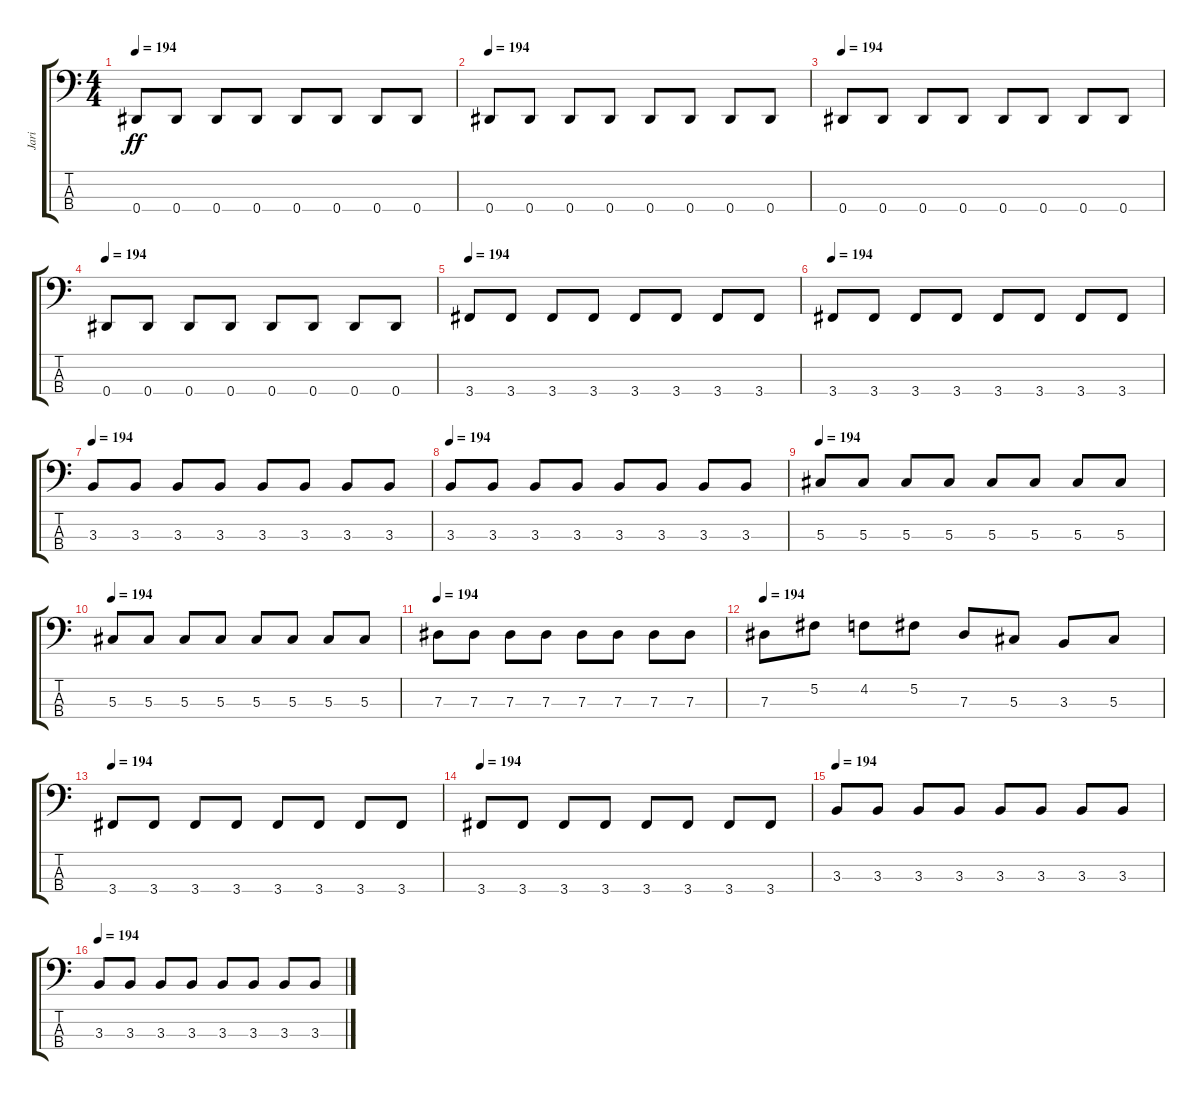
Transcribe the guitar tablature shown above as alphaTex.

\track ("Jari" "Jari") {instrument electricbassfinger}
\staff {score tabs}
\tuning (Gb2 Db2 Ab1 Eb1) {hide}
\ts (4 4)
\tempo 194
\clef f4
\ks c
0.4.8{dy ff} 0.4.8 0.4.8 0.4.8 0.4.8 0.4.8 0.4.8 0.4.8 |
\tempo 194
0.4.8 0.4.8 0.4.8 0.4.8 0.4.8 0.4.8 0.4.8 0.4.8 |
\tempo 194
0.4.8 0.4.8 0.4.8 0.4.8 0.4.8 0.4.8 0.4.8 0.4.8 |
\tempo 194
0.4.8 0.4.8 0.4.8 0.4.8 0.4.8 0.4.8 0.4.8 0.4.8 |
\tempo 194
3.4.8 3.4.8 3.4.8 3.4.8 3.4.8 3.4.8 3.4.8 3.4.8 |
\tempo 194
3.4.8 3.4.8 3.4.8 3.4.8 3.4.8 3.4.8 3.4.8 3.4.8 |
\tempo 194
3.3.8 3.3.8 3.3.8 3.3.8 3.3.8 3.3.8 3.3.8 3.3.8 |
\tempo 194
3.3.8 3.3.8 3.3.8 3.3.8 3.3.8 3.3.8 3.3.8 3.3.8 |
\tempo 194
5.3.8 5.3.8 5.3.8 5.3.8 5.3.8 5.3.8 5.3.8 5.3.8 |
\tempo 194
5.3.8 5.3.8 5.3.8 5.3.8 5.3.8 5.3.8 5.3.8 5.3.8 |
\tempo 194
7.3.8 7.3.8 7.3.8 7.3.8 7.3.8 7.3.8 7.3.8 7.3.8 |
\tempo 194
7.3.8 5.2.8 4.2.8 5.2.8 7.3.8 5.3.8 3.3.8 5.3.8 |
\tempo 194
3.4.8 3.4.8 3.4.8 3.4.8 3.4.8 3.4.8 3.4.8 3.4.8 |
\tempo 194
3.4.8 3.4.8 3.4.8 3.4.8 3.4.8 3.4.8 3.4.8 3.4.8 |
\tempo 194
3.3.8 3.3.8 3.3.8 3.3.8 3.3.8 3.3.8 3.3.8 3.3.8 |
\tempo 194
3.3.8 3.3.8 3.3.8 3.3.8 3.3.8 3.3.8 3.3.8 3.3.8
